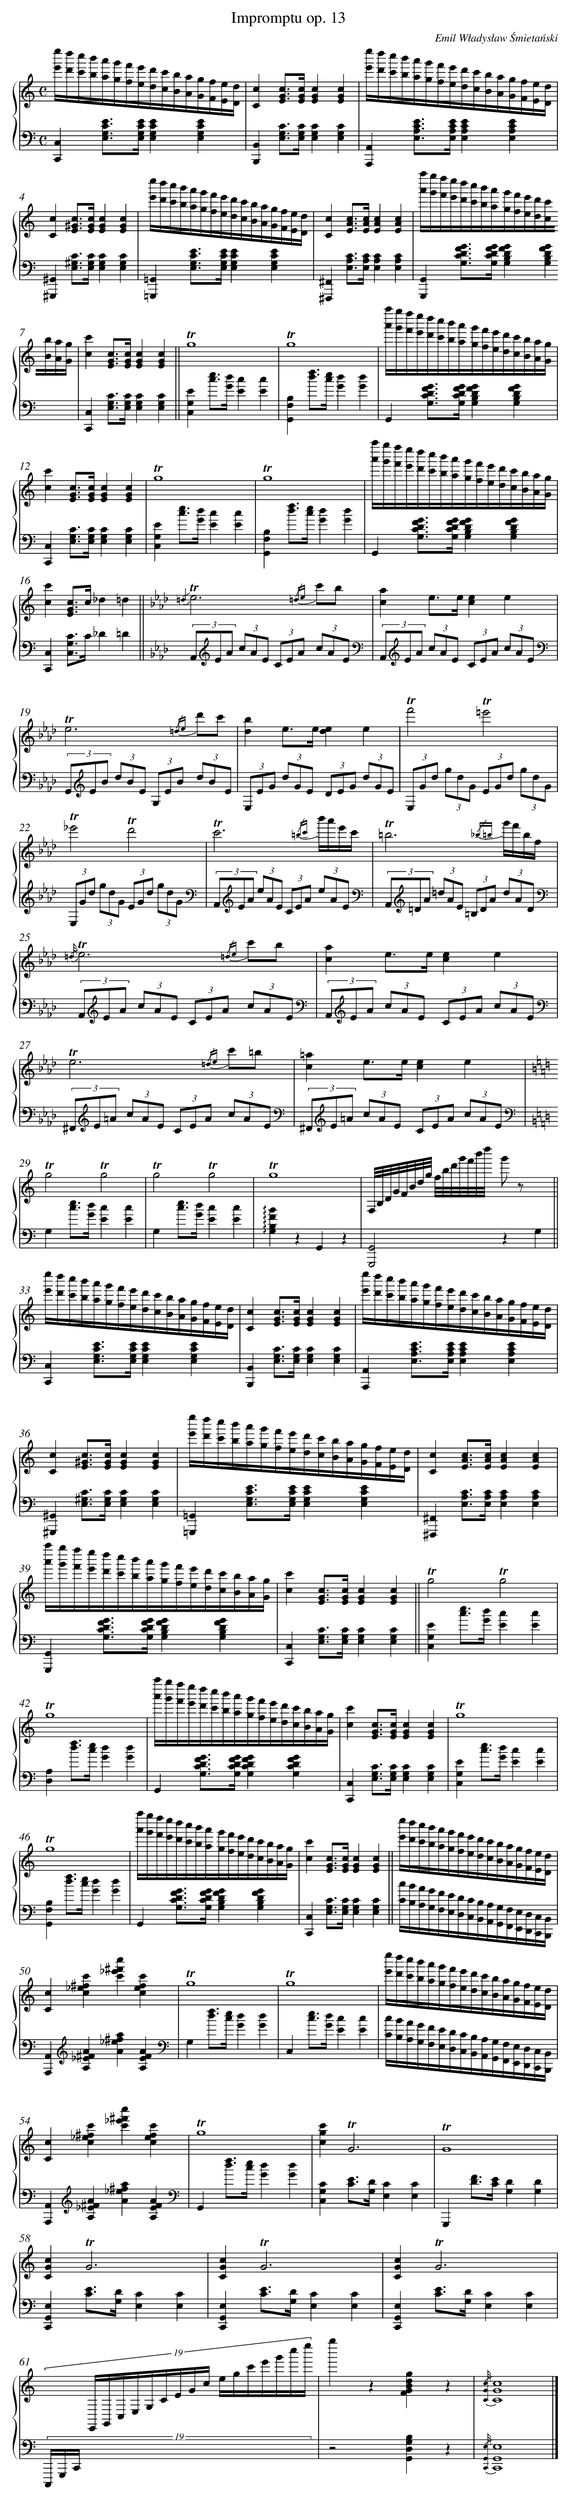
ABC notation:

X:1
T: Impromptu op. 13
C: Emil Władysław Śmietański
L: 1/16
M: C
%%staves {1 2}
V: 1 clef=treble
V: 2 clef=bass
K: C
[V:1] [e''e'][d''d'][c''c'][b'b][a'a][g'g][f'f][e'e][d'd][c'c][bB][aA][gG][fF][eE][dD] |
[V:2] [C,4C,,4][E2C2G,2E,2]>[E2C2G,2E,2][E4C4G,4E,4][E4C4G,4E,4] |
[V:1] [c4C4][c2G2E2]>[c2G2E2][c4G4E4][c4G4E4] |
[V:2] [B,,4B,,,4][C2G,2E,2]>[C2G,2E,2][C4G,4E,4][C4G,4E,4] |
[V:1] [e''e'][d''d'][c''c'][b'b][a'a][g'g][f'f][e'e][d'd][c'c][bB][aA][gG][fF][eE][dD] |
[V:2] [A,,4A,,,4][E2C2A,2E,2]>[E2C2A,2E,2][E4C4A,4E,4][E4C4A,4E,4] |
[V:1] [c4C4][c2^G2E2]>[c2G2E2][c4G4E4][c4G4E4] |
[V:2] [^G,,4^G,,,4][C2^G,2E,2]>[C2G,2E,2][C4G,4E,4][C4G,4E,4] |
[V:1] [e''e'][d''d'][c''c'][b'b][a'a][g'g][f'f][e'e][d'd][c'c][bB][aA][gG][fF][eE][dD] |
[V:2] [=G,,4=G,,,4][E2C2G,2E,2]>[E2C2G,2E,2][E4C4G,4E,4][E4C4G,4E,4] |
[V:1] [c4C4][c2A2E2]>[c2A2E2][c4A4E4][c4A4E4] |
[V:2] [^F,,4^F,,,4][C2A,2E,2]>[C2A,2E,2][C4A,4E,4][C4A,4E,4] |
[V:1] [a''a'][g''g'][f''f'][e''e'][d''d'][c''c'][b'b][a'a][g'g][f'f][e'e][d'd][c'c][bB][aA][gG] |
[V:2] [G,,4G,,,4][G2F2D2C2G,2]>[G2F2D2C2G,2][G4F4D4B,4G,4][G4F4D4B,4G,4] |
[V:1] [c'4c4][c2G2E2]>[c2G2E2][c4G4E4][c4G4E4] ||
[V:2] [C,4C,,4][C2G,2E,2]>[C2G,2E,2][C4G,4E,4][C4G,4E,4] ||
[V:1] !trill!g16 |
[V:2] [E4G,4C,4][e2c2]>[d2G2][c4E4][c4E4] |
[V:1] !trill!g16 |
[V:2] [B,4F,4G,,4][f2d2]>[e2c2][d4G4][d4G4] |
[V:1] [a''a'][g''g'][f''f'][e''e'][d''d'][c''c'][b'b][a'a][g'g][f'f][e'e][d'd][c'c][bB][aA][gG] |
[V:2] G,,4[G2F2D2C2G,2]>[G2F2D2C2G,2][G4F4D4B,4G,4][G4F4D4B,4G,4] |
[V:1] [c'4c4][c2G2E2]>[c2G2E2][c4G4E4][c4G4E4] |
[V:2] [C,4C,,4][C2G,2E,2]>[C2G,2E,2][C4G,4E,4][C4G,4E,4] |
[V:1] !trill!g16 |
[V:2] [E4G,4C,4][e2c2]>[d2G2][c4E4][c4E4] |
[V:1] !trill!g16 |
[V:2] [B,4F,4G,,4][f2d2]>[e2c2][d4G4][d4G4] |
[V:1] [a''a'][g''g'][f''f'][e''e'][d''d'][c''c'][b'b][a'a][g'g][f'f][e'e][d'd][c'c][bB][aA][gG] |
[V:2] G,,4[G2F2D2C2G,2]>[G2F2D2C2G,2][G4F4D4B,4G,4][G4F4D4B,4G,4] |
[V:1] [c'4c4][c2G2E2]>c2_d4=d4 ||
[V:2] [C,4C,,4][C2G,2C,2]>C2_D4=D4 ||
[V:1]  [K:Ab] {/=d2}!trill!e12{/=de} c'2b2 |
[V:2]  [K:Ab] (3A,,2[K:clef=treble]E2A2 (3c2A2E2 (3C2E2A2 (3c2A2E2[K:clef=bass] |
[V:1] [a4c4]e2>e2[e4c4]e4 |
[V:2] (3A,,2[K:clef=treble]E2A2 (3c2A2E2 (3C2E2A2 (3c2A2E2 |
[V:1] !trill!e12{/=de} d'2c'2 |
[V:2] [K:clef=bass](3G,,2[K:clef=treble]E2B2 (3d2B2E2 (3G,2E2B2 (3d2B2E2 |
[V:1] [b4d4]e2>e2[e4d4]e4 |
[V:2] (3E,2E2G2 (3d2G2E2 (3D2E2G2 (3d2G2E2 |
[V:1] !trill!f'8!trill!=e'8 |
[V:2] (3E,2G2d2 (3g2d2G2 (3E2G2d2 (3g2d2G2 |
[V:1] !trill!_e'8!trill!d'8 |
[V:2] (3E,2G2d2 (3g2d2G2 (3E2G2d2 (3g2d2G2[K:clef=bass] |
[V:1] !trill!c'12{/=bc'} b'a'e'c' |
[V:2] (3A,,2[K:clef=treble]E2A2 (3e2A2E2 (3C2E2A2 (3e2A2E2[K:clef=bass] |
[V:1] !trill!=b12{/_b=b} g'f'bf |
[V:2] (3A,,2[K:clef=treble]=D2A2 (3=d2A2E2 (3=B,2D2A2 (3d2A2D2[K:clef=bass] |
[V:1] {/=d//}!trill!e12{/=de} c'2b2 |
[V:2] (3A,,2[K:clef=treble]E2A2 (3c2A2E2 (3C2E2A2 (3c2A2E2[K:clef=bass] |
[V:1] [a4c4]e2>e2[e4c4]e4 |
[V:2] (3A,,2[K:clef=treble]E2A2 (3c2A2E2 (3C2E2A2 (3c2A2E2[K:clef=bass] |
[V:1] !trill!e12{/=de} c'2=b2 |
[V:2] (3^F,,2[K:clef=treble]E2=A2 (3c2A2E2 (3C2E2A2 (3c2A2E2[K:clef=bass] |
[V:1] [=a4c4]e2>e2[e4c4]e4 |
[V:2] (3^F,,2[K:clef=treble]E2=A2 (3c2A2E2 (3C2E2A2 (3c2A2E2[K:clef=bass] |
[V:1]  [K:C] !trill!g8!trill!g8 |
[V:2]  [K:C] G,4[e2c2]>[d2G2][c4E4][c4E4] |
[V:1] !trill!g8!trill!g8 |
[V:2] G,4[e2c2]>[d2G2][c4E4][c4E4] |
[V:1] !trill!g16 |
[V:2] !arpeggio![B4F4B,4G,4]z4G,,4z4 |
[V:1] F,/B,/D/G/F/B/d/g/ f/b/d'/g'/f'/b'/d''/ x/ g'2 z2x4 ||
[V:2] [G,,8G,,,8]z4G,4 ||
[V:1] [e''e'][d''d'][c''c'][b'b][a'a][g'g][f'f][e'e][d'd][c'c][bB][aA][gG][fF][eE][dD] |
[V:2] [C,4C,,4][E2C2G,2E,2]>[E2C2G,2E,2][E4C4G,4E,4][E4C4G,4E,4] |
[V:1] [c4C4][c2G2E2]>[c2G2E2][c4G4E4][c4G4E4] |
[V:2] [B,,4B,,,4][C2G,2E,2]>[C2G,2E,2][C4G,4E,4][C4G,4E,4] |
[V:1] [e''e'][d''d'][c''c'][b'b][a'a][g'g][f'f][e'e][d'd][c'c][bB][aA][gG][fF][eE][dD] |
[V:2] [A,,4A,,,4][E2C2A,2E,2]>[E2C2A,2E,2][E4C4A,4E,4][E4C4A,4E,4] |
[V:1] [c4C4][c2^G2E2]>[c2G2E2][c4G4E4][c4G4E4] |
[V:2] [^G,,4^G,,,4][C2^G,2E,2]>[C2G,2E,2][C4G,4E,4][C4G,4E,4] |
[V:1] [e''e'][d''d'][c''c'][b'b][a'a][g'g][f'f][e'e][d'd][c'c][bB][aA][gG][fF][eE][dD] |
[V:2] [=G,,4=G,,,4][E2C2G,2E,2]>[E2C2G,2E,2][E4C4G,4E,4][E4C4G,4E,4] |
[V:1] [c4C4][c2A2E2]>[c2A2E2][c4A4E4][c4A4E4] |
[V:2] [^F,,4^F,,,4][C2A,2E,2]>[C2A,2E,2][C4A,4E,4][C4A,4E,4] |
[V:1] [a''a'][g''g'][f''f'][e''e'][d''d'][c''c'][b'b][a'a][g'g][f'f][e'e][d'd][c'c][bB][aA][gG] |
[V:2] [G,,4G,,,4][G2F2D2C2G,2]>[G2F2D2C2G,2][G4F4D4B,4G,4][G4F4D4B,4G,4] |
[V:1] [c'4c4][c2G2E2]>[c2G2E2][c4G4E4][c4G4E4] ||
[V:2] [C,4C,,4][C2G,2E,2]>[C2G,2E,2][C4G,4E,4][C4G,4E,4] ||
[V:1] !trill!g8!trill!g8 |
[V:2] [E4G,4C,4][e2c2]>[d2G2][c4E4][c4E4] |
[V:1] !trill!g16 |
[V:2] [A,4D,4][f2d2]>[e2c2][d4G4][d4G4] |
[V:1] [a''a'][g''g'][f''f'][e''e'][d''d'][c''c'][b'b][a'a][g'g][f'f][e'e][d'd][c'c][bB][aA][gG] |
[V:2] G,,4[G2F2D2C2G,2]>[G2F2D2C2G,2][G4F4D4C4G,4][G4F4D4C4G,4] |
[V:1] [c'4c4][c2G2E2]>[c2G2E2][c4G4E4][c4G4E4] |
[V:2] [C,4C,,4][C2G,2E,2]>[C2G,2E,2][C4G,4E,4][C4G,4E,4] |
[V:1] !trill!g16 |
[V:2] [E4G,4C,4][e2c2]>[d2G2][c4E4][c4E4] |
[V:1] !trill!g16 |
[V:2] [B,4F,4G,,4][f2d2]>[e2c2][d4G4][d4G4] |
[V:1] [a''a'][g''g'][f''f'][e''e'][d''d'][c''c'][b'b][a'a][g'g][f'f][e'e][d'd][c'c][bB][aA][gG] |
[V:2] G,,4[G2F2D2C2G,2]>[G2F2D2C2G,2][G4F4D4B,4G,4][G4F4D4B,4G,4] |
[V:1] [c'4c4][c2G2E2]>[c2G2E2][c4G4E4][c4G4E4] ||
[V:2] [C,4C,,4][C2G,2E,2]>[C2G,2E,2][C4G,4E,4][C4G,4E,4] ||
[V:1] [e''e'][d''d'][c''c'][b'b][a'a][g'g][f'f][e'e][d'd][c'c][bB][aA][gG][fF][eE][dD] |
[V:2] [cC][BB,][AA,][GG,][FF,][EE,][DD,][CC,][B,B,,][A,A,,][G,G,,][F,F,,][E,E,,][D,D,,][C,C,,][B,,B,,,] |
[V:1] [c4C4][c'4^f4_e4c4][c''4^f'4_e'4c'4][c'4f4e4c4] |
[V:2] [A,,4A,,,4][K:clef=treble][A4^F4_E4A,4][a4^f4_e4A4][A4F4E4A,4][K:clef=bass] |
[V:1] !trill!g16 |
[V:2] G,4[f2d2]>[e2c2][d4G4][d4G4] |
[V:1] !trill!g16 |
[V:2] C,4[e2c2]>[d2G2][c4E4][c4E4] |
[V:1] [e''e'][d''d'][c''c'][b'b][a'a][g'g][f'f][e'e][d'd][c'c][bB][aA][gG][fF][eE][dD] |
[V:2] [cC][BB,][AA,][GG,][FF,][EE,][DD,][CC,][B,B,,][A,A,,][G,G,,][F,F,,][E,E,,][D,D,,][C,C,,][B,,B,,,] |
[V:1] [c4C4][c'4^f4_e4c4][c''4^f'4_e'4c'4][c'4f4e4c4] |
[V:2] [A,,4A,,,4][K:clef=treble][A4^F4_E4A,4][a4^f4_e4A4][A4F4E4A,4][K:clef=bass] |
[V:1] !trill!g16 |
[V:2] G,,4[f2d2]>[e2c2][d4G4][d4G4] |
[V:1] [c'4g4c4]!trill!G12 |
[V:2] [C4G,4C,4][E2C2]>[D2G,2][C4E,4][C4E,4] |
[V:1] !trill!G16 |
[V:2] G,,,4[F2D2]>[E2C2][D4G,4][D4G,4] |
[V:1] [c4G4C4]!trill!G12 |
[V:2] [E,4G,,4C,,4][E2C2]>[D2G,2][C4E,4][C4E,4] |
[V:1] [c4G4C4]!trill!G12 |
[V:2] [E,4G,,4C,,4][E2C2]>[D2G,2][C4E,4][C4E,4] |
[V:1] [c4G4C4]!trill!G12 |
[V:2] [E,4G,,4C,,4][E2C2]>[D2G,2][C4E,4][C4E,4] |
[V:1] (19:16:19x x x E,,G,,C,E,G,CEGc egc'e'g'c''e'' |
[V:2] (19:16:19C,,,G,,,C,, x x x x x x x x x x x x x x x x |
[V:1] g''4z4[g4d4B4G4F4]z4 |
[V:2] z8[B,4G,4D,4G,,4]z4 |
[V:1] {/[c//G//C//]}[c16G16C16] |]
[V:2] {/[E,//G,,//C,,//]}[E,16G,,16C,,16] |]
